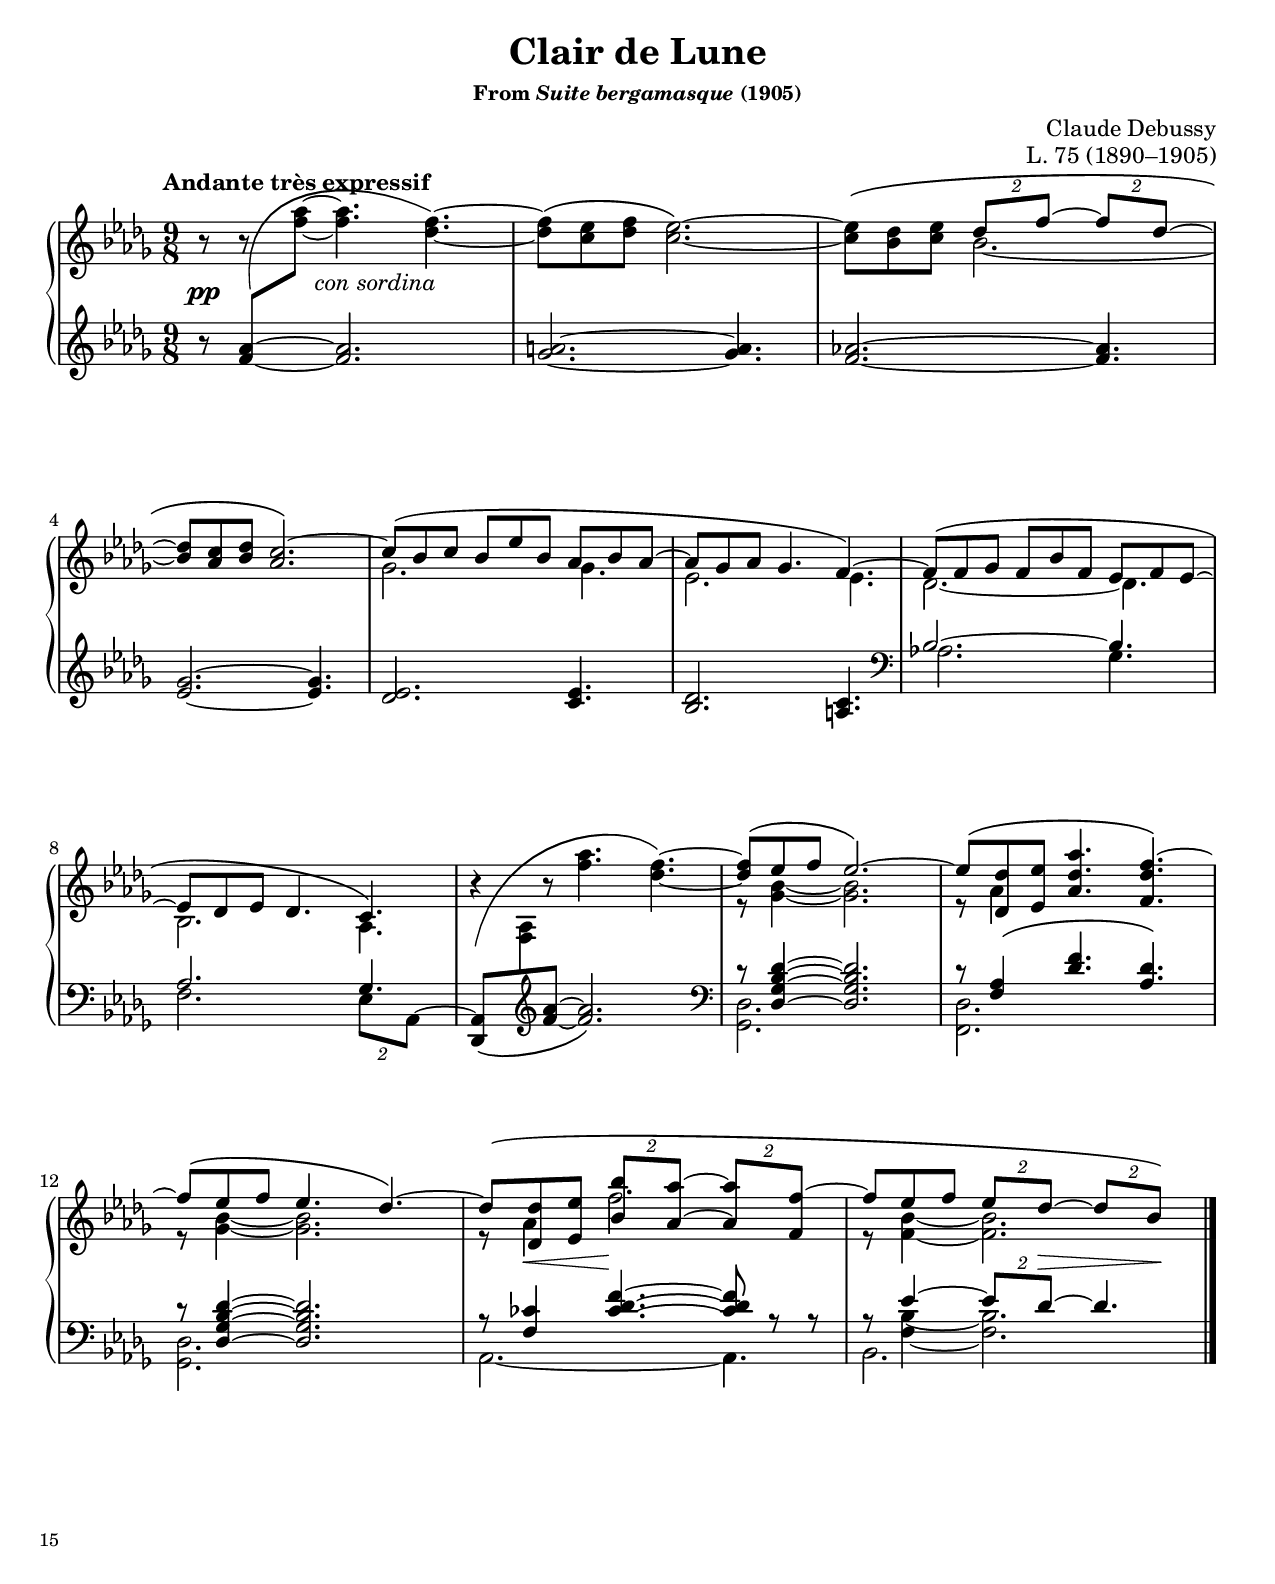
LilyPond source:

\version "2.24.0"
\language "english"
\pointAndClickOff

#(set-default-paper-size "letter")
\paper {
  print-page-number = ##f
  indent = 0
}

\header {
  title = "Clair de Lune"
  subsubtitle = \markup { "From" \italic "Suite bergamasque" "(1905)" }
  composer = "Claude Debussy"
  opus = "L. 75 (1890–1905)"
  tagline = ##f
}

\layout {
  \context {
    \PianoStaff
    \consists "Span_stem_engraver"
    \accidentalStyle piano
    %% \override TupletBracket.bracket-visibility = ##t
  }
}

global = {
  \key df \major
  \time 9/8
  \tempo "Andante très expressif"
}

upper.A_soprano = \relative {
  s8
  \change Staff = "down"
  <af' f>
  -\shape #'(((0 . 0) (-0.5 . 2.5) (-2 . -2.5) (0 . 0))) \(
  \oneVoice
  \change Staff = "up"
  <af' f>~ q4.
  <f df>4.~\) |
  q8\( <ef c> <f df> <ef c>2.~\) |
  q8\( <df bf> <ef c>
  \voiceOne
  \tuplet 2/3 { df f~ }
  \tuplet 2/3 { 8 df~ } |
  <df bf> <c af> <df bf>
  <c af>2.\)~ |
  c8\( bf c bf ef bf af bf af~ |
  8 gf af gf4. f4.~\) |
  8\( f gf f bf f ef f ef~ |
  8 df ef df4. c4.\) |
  \oneVoice
  r4
  -\shape #'(((0 . -8) (0 . 1) (-1 . 1.5) (0 . 0))) \(
  r8 <af'' f>4. <f df>4.~\) |
  \voiceOne
  q8\( ef f ef2.\)~ |
  8\( <df df,> <ef ef,> <af df, af>4. <f df f,>4.\)~ |
  f8\( ef f ef4. df4.\)~ |
  8\( <df df,> <ef ef,> \tuplet 2/3 { <bf' bf,> <af af,>~ } \tuplet 2/3 { q <f f,>~ } |
  f8 ef f \tuplet 2/3 { ef df~ } \tuplet 2/3 { 8 bf\) } |
}

upper.A_alto = \relative {
  \oneVoice
  r8
  r8
  \voiceTwo
  s8
  s2. |
  s1*9/8*1 |
  s4.
  bf'2.~ |
  \once \hideNotes 8 s4 s2. |
  gf2. 4. |
  ef2. 4. |
  df2.~ 4. |
  bf2. af4. |
  s1*9/8 |
  r8 <bf' gf>4~ q2. |
  r8 af4 s2. |
  r8 <bf gf>4~ q2. |
  r8 af4 f'2. |
  r8 <bf, f>4~ 2. |
}

upper.A = {
  \clef treble
  <<
    \new Voice = "soprano" {
      \voiceOne
      \upper.A_soprano
    }
    \new Voice = "alto" {
      \voiceTwo
      \upper.A_alto
    }
  >>
}

lower.A_tenor = \relative {
  \oneVoice
  r8
  \once \hideNotes
  <af' f>4~
  q2. |
  <a gf>2.~ q4. |
  <af f>2.~ q4. |
  <gf ef>2.~ q4. |
  <ef df>2. <ef c>4. |
  <df bf>2. <c a>4. |

  \clef bass
  \voiceOne
  bf2.~ 4. |
  af2. gf4. |
  s2. s4. |
  r8 <df' bf gf df>4~ q2. |
  r8 <af f>4\( <f' df>4. <df af>\) |
  r8 <df bf gf df>4~ q2. |
  r8 <cf f,>4
  \override TieColumn.tie-configuration = #'((6 . 1) (8 . 0) (10 . 0))
  <f df cf>4.~
  q8
  \revert TieColumn.tie-configuration
  r r |
  r8
  <<
    {
      ef4~ \tuplet 2/3 { 8 df~ } 4.
    } \\ {
      <bf f>4~ q2.
    }
  >>
}

lower.A_bass = \relative {
  s1*9/8*6 |

  \barNumberCheck #7
  af2. gf4. |
  f2. \tuplet 2/3 { ef8 af,^~ } |
  \oneVoice
  \override Beam.auto-knee-gap = #1
  \override Beam.positions = #'(2.75 . 3.5)
  <af df,>8_\(
  \change Staff = "up"
  <af' f>
  \change Staff = "down"
  \revert Beam.auto-knee-gap
  \revert Beam.positions
  \clef treble
  <f' af>~ q2.\) |
  \clef bass
  \voiceTwo
  <df, gf,>2. s4. |
  <df f,>2. s4. |
  <df gf,>2. s4. |
  af2.~ 4. |
  bf2. s4. |
}

lower.A = {
  \clef treble
  <<
    \new Voice = "tenor" {
      \voiceOne
      \lower.A_tenor
    }
    \new Voice = "bass" {
      \voiceTwo
      \lower.A_bass
    }
  >>
}

editorial.above.A = {
  %% marks above the grand staff
}

editorial.between.A = {
  %% marks between the staves, e.g. dynamics
  s8\pp
  s8
  s16
  s16 ^"con sordina"
  s2. |
  s1*9/8*11 |
  \barNumberCheck #13
  s8
  \once \override Hairpin.endpoint-alignments = #`(,LEFT . ,LEFT)
  s8\< s8 s8\!
  s1*5/8 |
  s8 s8 s8
  \tuplet 2/3 {
    s8 s8\> s8 s8\!
  } |
}

editorial.below.A = {
  %% marks below the grand staff, e.g. pedal marks
}

breaks_ref = {
  R1*9/8 * 3 | \break
  \barNumberCheck #4
  R1*9/8 * 4 | \break
  \barNumberCheck #8
  R1*9/8 * 4 | \break
  \barNumberCheck #12
  R1*9/8 * 3 | \break
  \barNumberCheck #15
  R1*9/8 * 3 | \pageBreak
  \barNumberCheck #18
  R1*9/8 * 3 | \break
  \barNumberCheck #21
  R1*9/8 * 3 | \break
  \barNumberCheck #24
  R1*9/8 * 3 | \break
  \barNumberCheck #27
  R1*9/8 * 2 | \break
  \barNumberCheck #29
  R1*9/8 * 2 | \pageBreak
  \barNumberCheck #31
  R1*9/8 * 2 | \break
  \barNumberCheck #33
  R1*9/8 * 2 | \break
  \barNumberCheck #35
  R1*9/8 * 2 | \break
  \barNumberCheck #37
  R1*9/8 * 2 | \break
  \barNumberCheck #39
  R1*9/8 * 2 | \pageBreak
  \barNumberCheck #41
  R1*9/8 * 2 | \break
  \barNumberCheck #43
  R1*9/8 * 2 | \break
  \barNumberCheck #45
  R1*9/8 * 2 | \break
  \barNumberCheck #47
  R1*9/8 * 2 | \break
  \barNumberCheck #49
  R1*9/8 * 2 | \pageBreak
  \barNumberCheck #51
  R1*9/8 * 2 | \break
  \barNumberCheck #53
  R1*9/8 * 2 | \break
  \barNumberCheck #55
  R1*9/8 * 2 | \break
  \barNumberCheck #57
  R1*9/8 * 2 | \break
  \barNumberCheck #59
  R1*9/8 * 3 | \pageBreak
  \barNumberCheck #62
  R1*9/8 * 3 | \break
  \barNumberCheck #65
  R1*9/8 * 2 | \break
  \barNumberCheck #67
  R1*9/8 * 2 | \break
  \barNumberCheck #69
  R1*9/8 * 2 | \break
  \barNumberCheck #71
}

%%showLastLength =   % use this to only render the last few measures
\score {
  \new PianoStaff <<
    \new Dynamics {
      \global
      \editorial.above.A
    }
    \new Staff = "up" {
      \global
      \upper.A
      \bar "|."
    }
    \new Dynamics {
      \global
      \editorial.between.A
    }
    \new Staff = "down" {
      \global
      \lower.A
    }
    \new Dynamics {
      \global
      \editorial.below.A
    }
    \new Dynamics {
      \global
      \breaks_ref
    }
  >>
}
